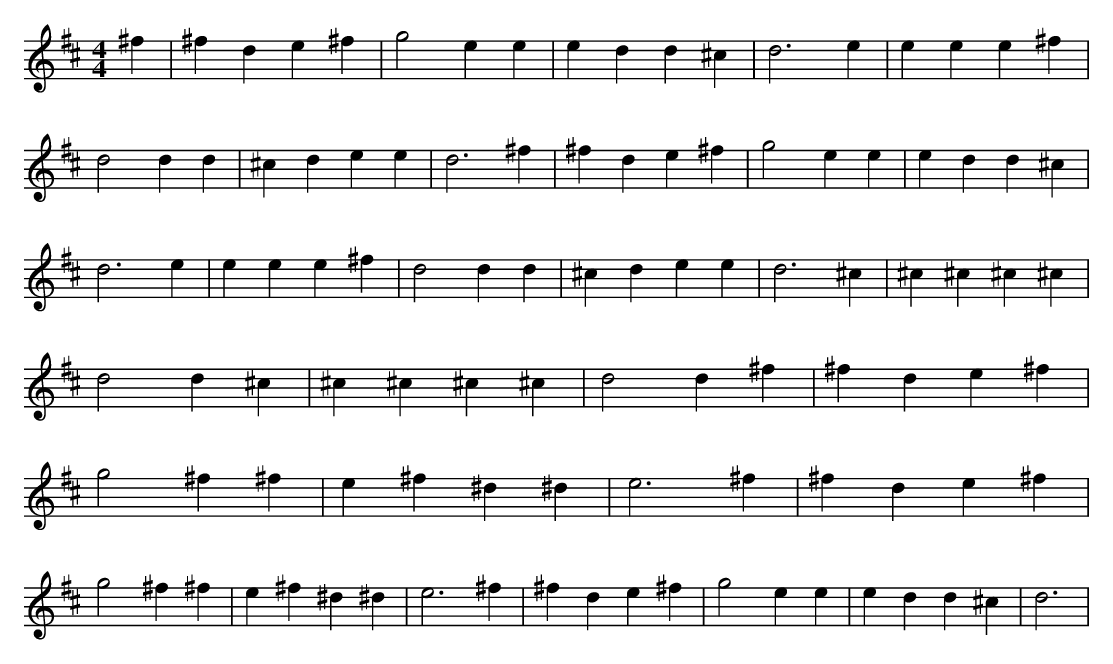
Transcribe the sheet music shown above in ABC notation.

X:1
M:4/4
L:1/8
K:D
^f2 | ^f2 d2 e2 ^f2 | g4 e2 e2 | e2 d2 d2 ^c2 | d6 e2 | e2 e2 e2 ^f2 | d4 d2 d2 | ^c2 d2 e2 e2 | d6 ^f2 | ^f2 d2 e2 ^f2 | g4 e2 e2 | e2 d2 d2 ^c2 | d6 e2 | e2 e2 e2 ^f2 | d4 d2 d2 | ^c2 d2 e2 e2 | d6 ^c2 | ^c2 ^c2 ^c2 ^c2 | d4 d2 ^c2 | ^c2 ^c2 ^c2 ^c2 | d4 d2 ^f2 | ^f2 d2 e2 ^f2 | g4 ^f2 ^f2 | e2 ^f2 ^d2 ^d2 | e6 ^f2 | ^f2 d2 e2 ^f2 | g4 ^f2 ^f2 | e2 ^f2 ^d2 ^d2 | e6 ^f2 | ^f2 d2 e2 ^f2 | g4 e2 e2 | e2 d2 d2 ^c2 | d6 |
